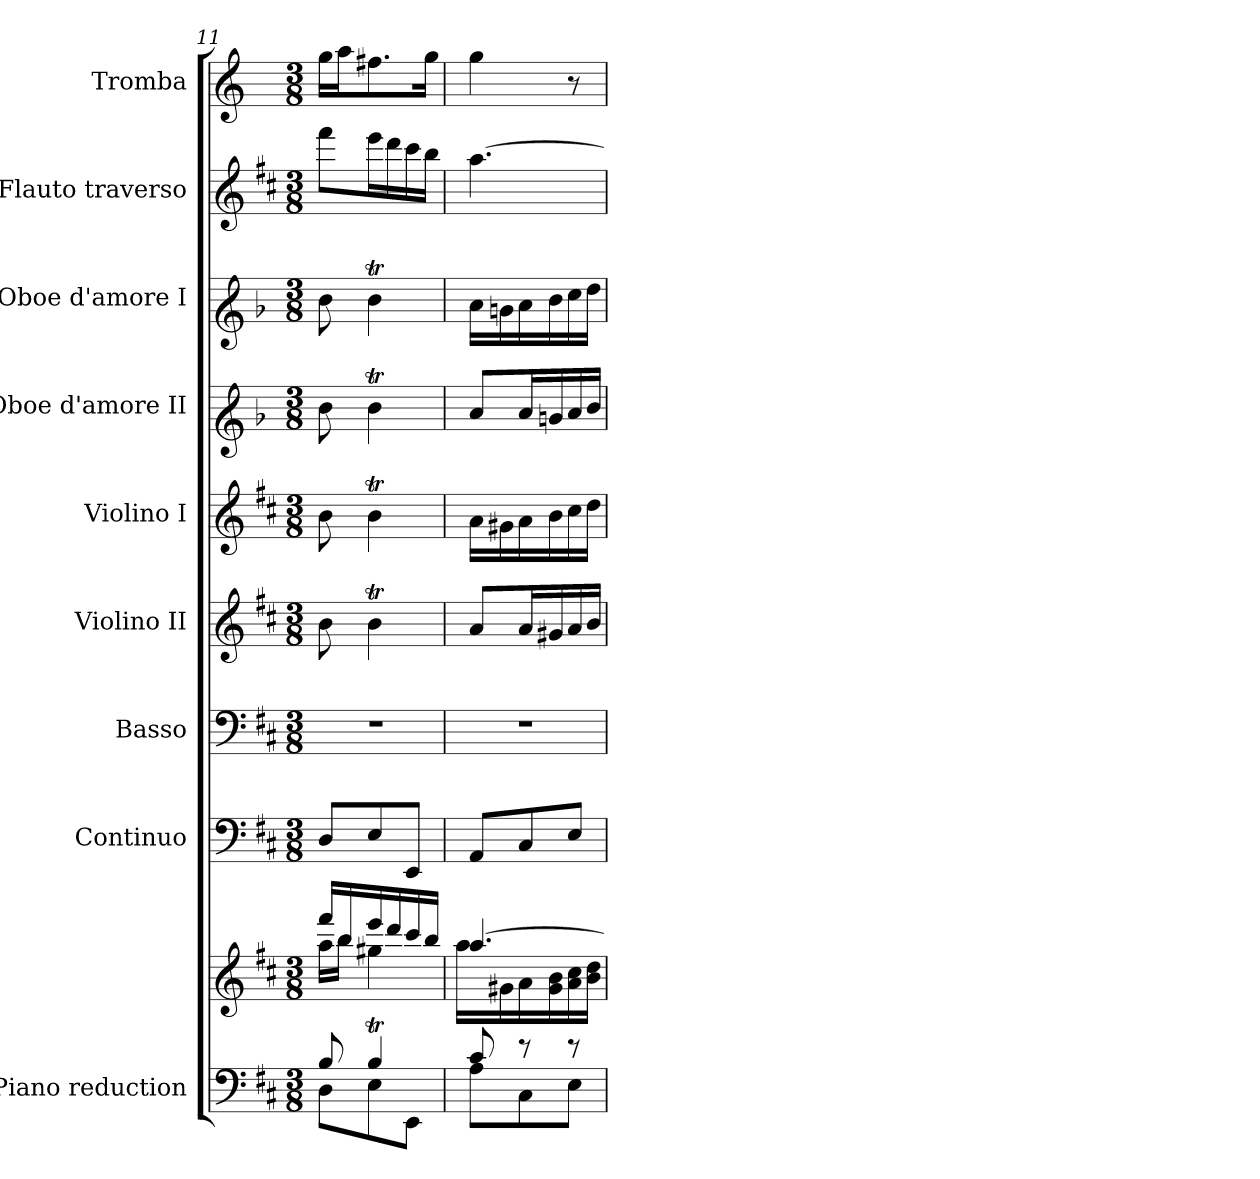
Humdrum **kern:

**kern	**kern	**kern	**kern	**kern	**kern	**kern	**kern	**kern	**kern
*part9	*part9	*part8	*part7	*part6	*part5	*part4	*part3	*part2	*part1
*staff10	*staff9	*staff8	*staff7	*staff6	*staff5	*staff4	*staff3	*staff2	*staff1
*I"Piano reduction	*	*I"Continuo	*I"Basso	*I"Violino II	*I"Violino I	*I"Oboe d'amore II	*I"Oboe d'amore I	*I"Flauto traverso	*I"Tromba
*I'Pno	*	*	*	*I'Vln	*I'Vln	*	*	*I'Fl	*
!!LO:PB:g=z
*clefF4	*clefG2	*clefF4	*clefF4	*clefG2	*clefG2	*clefG1	*clefG1	*clefG2	*clefG2
*	*	*	*	*	*	*ITrd2c3	*ITrd2c3	*	*ITrd-1c-2
*k[f#c#]	*k[f#c#]	*k[f#c#]	*k[f#c#]	*k[f#c#]	*k[f#c#]	*k[f#c#]	*k[f#c#]	*k[f#c#]	*k[f#c#]
*M3/8	*M3/8	*M3/8	*M3/8	*M3/8	*M3/8	*M3/8	*M3/8	*M3/8	*M3/8
=11	=11	=11	=11	=11	=11	=11	=11	=11	=11
*^	*^	*	*	*	*	*	*	*	*
8B/	8D\L	16fff#/LL	16aa\LL	8D/L	4.r	8b\	8b\	8b\	8b\	8fff#\L	16aa\LL
.	.	16bb/	16bb\JJ	.	.	.	.	.	.	.	16bb\J
4BT/	8E\	16eee/	4gg#X\	8E/	.	4bT\	4bT\	4bT\	4bT\	16eee\L	8.gg#X\
.	.	16ddd/	.	.	.	.	.	.	.	16ddd\	.
.	8EE\J	16ccc#/	.	8EE/J	.	.	.	.	.	16ccc#\	.
.	.	16bb/JJ	.	.	.	.	.	.	.	16bb\JJ	16aa\Jk
=12	=12	=12	=12	=12	=12	=12	=12	=12	=12	=12	=12
8c#/	8A\L	[4.aa/	16aa\LL	8AA/L	4.r	8a/L	16a\LL	8a/L	16a\LL	[4.aa\	4aa\
.	.	.	16g#X\	.	.	.	16g#X\	.	16g#X\	.	.
8r	8C#\	.	16a\	8C#/	.	16a/L	16a\	16a/L	16a\	.	.
.	.	.	16g#\ 16b\	.	.	16g#X/	16b\	16g#X/	16b\	.	.
8r	8E\J	.	16a\ 16cc#\	8E/J	.	16a/	16cc#\	16a/	16cc#\	.	8r
.	.	.	16b\ 16dd\JJ	.	.	16b/JJ	16dd\JJ	16b/JJ	16dd\JJ	.	.
*v	*v	*	*	*	*	*	*	*	*	*	*
*	*v	*v	*	*	*	*	*	*	*	*
=	=	=	=	=	=	=	=	=	=
*-	*-	*-	*-	*-	*-	*-	*-	*-	*-
